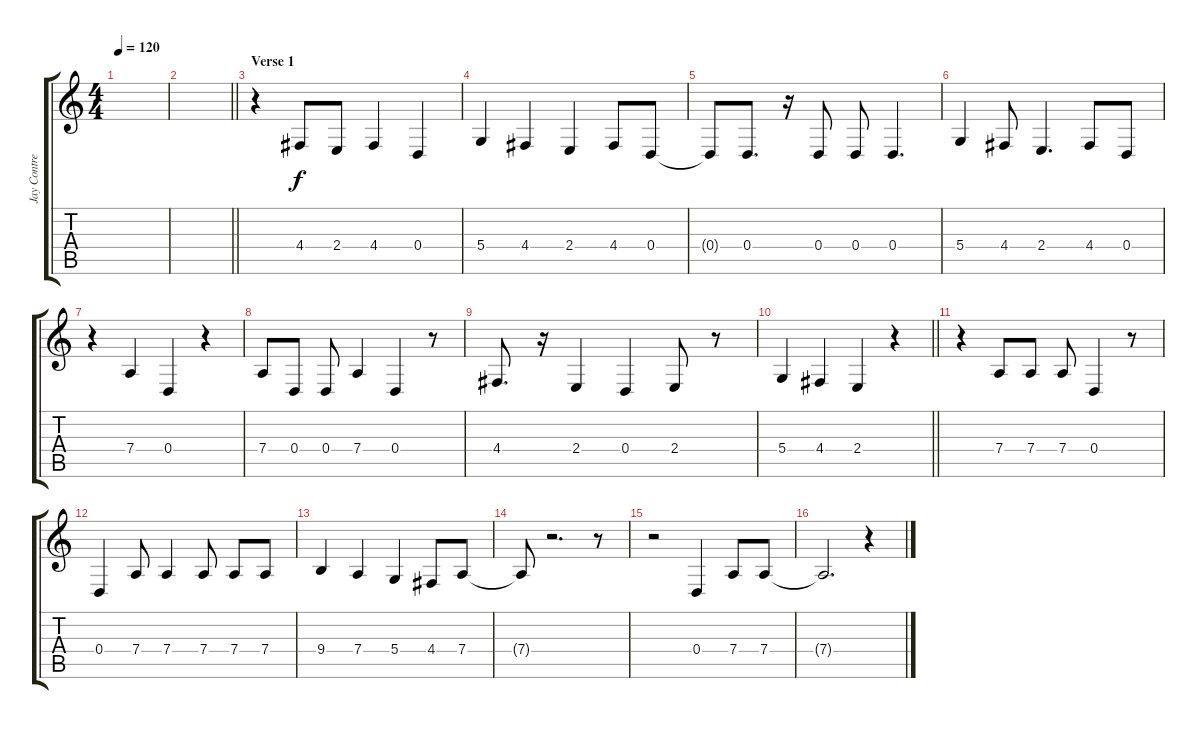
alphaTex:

\track ("Jay Contreras(Vocal)" "Jay Contre") {instrument sopranosax}
\staff {score tabs}
\tuning (E4 B3 G3 D3 A2 E2) {hide}
\ts (4 4)
\tempo 120
\clef g2
\ks c
|
\barLineRight lightlight
|
\section ("" "Verse 1")
r.4 4.4.8 2.4.8 4.4.4 0.4.4 |
5.4.4 4.4.4 2.4.4 4.4.8 0.4.8 |
0.4{t}.8 0.4.8{d} r.16 0.4.8 0.4.8 0.4.4{d} |
5.4.4 4.4.8 2.4.4{d} 4.4.8 0.4.8 |
r.4 7.4.4 0.4.4 r.4 |
7.4.8 0.4.8 0.4.8 7.4.4 0.4.4 r.8 |
4.4.8{d} r.16 2.4.4 0.4.4 2.4.8 r.8 |
\barLineRight lightlight
5.4.4 4.4.4 2.4.4 r.4 |
\section ("" "")
r.4 7.4.8 7.4.8 7.4.8 0.4.4 r.8 |
0.4.4 7.4.8 7.4.4 7.4.8 7.4.8 7.4.8 |
9.4.4 7.4.4 5.4.4 4.4.8 7.4.8 |
7.4{t}.8 r.2{d} r.8 |
r.2 0.4.4 7.4.8 7.4.8 |
7.4{t}.2{d} r.4
